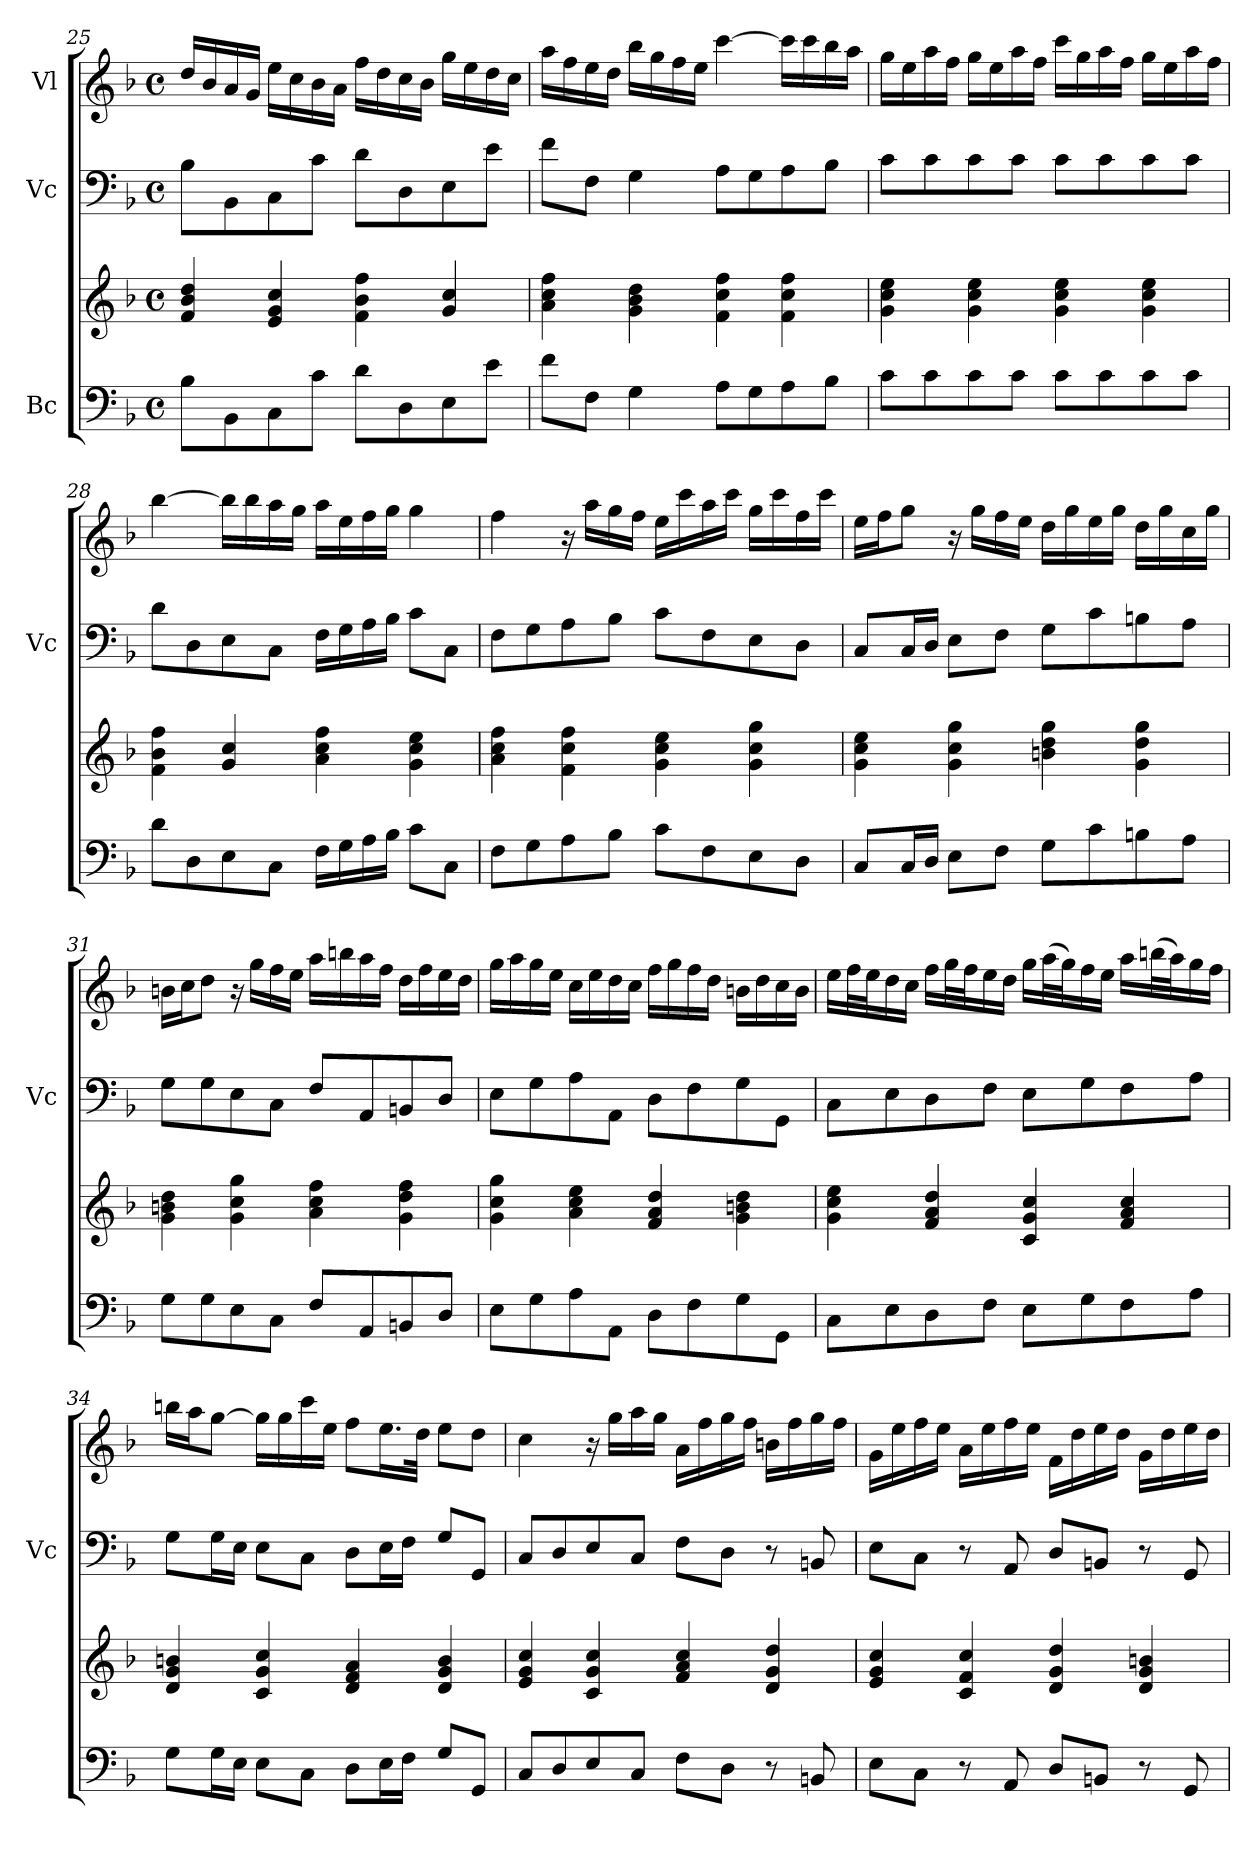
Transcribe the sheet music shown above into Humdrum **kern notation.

**kern	**kern	**kern	**kern
*part3	*part3	*part2	*part1
*staff4	*staff3	*staff2	*staff1
*I"Bc	*	*I"Vc	*I"Vl
*	*	*I'Vc	*
*clefF4	*clefG2	*clefF4	*clefG2
*k[b-]	*k[b-]	*k[b-]	*k[b-]
*M4/4	*M4/4	*M4/4	*M4/4
*met(c)	*met(c)	*met(c)	*met(c)
=25	=25	=25	=25
8B-\L	4f/ 4b-/ 4dd/	8B-\L	16dd/LL
.	.	.	16b-/
8BB-\	.	8BB-\	16a/
.	.	.	16g/JJ
8C\	4e/ 4g/ 4cc/	8C\	16ee\LL
.	.	.	16cc\
8c\J	.	8c\J	16b-\
.	.	.	16a\JJ
8d\L	4f\ 4b-\ 4ff\	8d\L	16ff\LL
.	.	.	16dd\
8D\	.	8D\	16cc\
.	.	.	16b-\JJ
8E\	4g/ 4cc/	8E\	16gg\LL
.	.	.	16ee\
8e\J	.	8e\J	16dd\
.	.	.	16cc\JJ
!!LO:LB:g=z
=26	=26	=26	=26
8f\L	4a\ 4cc\ 4ff\	8f\L	16aa\LL
.	.	.	16ff\
8F\J	.	8F\J	16ee\
.	.	.	16dd\JJ
4G\	4g\ 4b-\ 4dd\	4G\	16bb-\LL
.	.	.	16gg\
.	.	.	16ff\
.	.	.	16ee\JJ
8A\L	4f\ 4cc\ 4ff\	8A\L	[4ccc\
8G\	.	8G\	.
8A\	4f\ 4cc\ 4ff\	8A\	16ccc\LL]
.	.	.	16ccc\
8B-\J	.	8B-\J	16bb-\
.	.	.	16aa\JJ
=27	=27	=27	=27
8c\L	4g\ 4cc\ 4ee\	8c\L	16gg\LL
.	.	.	16ee\
8c\	.	8c\	16aa\
.	.	.	16ff\JJ
8c\	4g\ 4cc\ 4ee\	8c\	16gg\LL
.	.	.	16ee\
8c\J	.	8c\J	16aa\
.	.	.	16ff\JJ
8c\L	4g\ 4cc\ 4ee\	8c\L	16ccc\LL
.	.	.	16gg\
8c\	.	8c\	16aa\
.	.	.	16ff\JJ
8c\	4g\ 4cc\ 4ee\	8c\	16gg\LL
.	.	.	16ee\
8c\J	.	8c\J	16aa\
.	.	.	16ff\JJ
=28	=28	=28	=28
8d\L	4f\ 4b-\ 4ff\	8d\L	[4bb-\
8D\	.	8D\	.
8E\	4g/ 4cc/	8E\	16bb-\LL]
.	.	.	16bb-\
8C\J	.	8C\J	16aa\
.	.	.	16gg\JJ
16F\LL	4a\ 4cc\ 4ff\	16F\LL	16aa\LL
16G\	.	16G\	16ee\
16A\	.	16A\	16ff\
16B-\JJ	.	16B-\JJ	16gg\JJ
8c\L	4g\ 4cc\ 4ee\	8c\L	4gg\
8C\J	.	8C\J	.
=29	=29	=29	=29
8F\L	4a\ 4cc\ 4ff\	8F\L	4ff\
8G\	.	8G\	.
8A\	4f\ 4cc\ 4ff\	8A\	16r
.	.	.	16aa\LL
8B-\J	.	8B-\J	16gg\
.	.	.	16ff\JJ
8c\L	4g\ 4cc\ 4ee\	8c\L	16ee\LL
.	.	.	16ccc\
8F\	.	8F\	16aa\
.	.	.	16ccc\JJ
8E\	4g\ 4cc\ 4gg\	8E\	16gg\LL
.	.	.	16ccc\
8D\J	.	8D\J	16ff\
.	.	.	16ccc\JJ
!!LO:PB:g=z
=30	=30	=30	=30
8C/L	4g\ 4cc\ 4ee\	8C/L	16ee\LL
.	.	.	16ff\J
16C/L	.	16C/L	8gg\J
16D/JJ	.	16D/JJ	.
8E\L	4g\ 4cc\ 4gg\	8E\L	16r
.	.	.	16gg\LL
8F\J	.	8F\J	16ff\
.	.	.	16ee\JJ
8G\L	4bn\ 4dd\ 4gg\	8G\L	16dd\LL
.	.	.	16gg\
8c\	.	8c\	16ee\
.	.	.	16gg\JJ
8Bn\	4g\ 4dd\ 4gg\	8Bn\	16dd\LL
.	.	.	16gg\
8A\J	.	8A\J	16cc\
.	.	.	16gg\JJ
=31	=31	=31	=31
8G\L	4g\ 4bn\ 4dd\	8G\L	16bn\LL
.	.	.	16cc\J
8G\	.	8G\	8dd\J
8E\	4g\ 4cc\ 4gg\	8E\	16r
.	.	.	16gg\LL
8C\J	.	8C\J	16ff\
.	.	.	16ee\JJ
8F/L	4a\ 4cc\ 4ff\	8F/L	16aa\LL
.	.	.	16bbn\
8AA/	.	8AA/	16aa\
.	.	.	16ff\JJ
8BBn/	4g\ 4dd\ 4ff\	8BBn/	16dd\LL
.	.	.	16ff\
8D/J	.	8D/J	16ee\
.	.	.	16dd\JJ
=32	=32	=32	=32
8E\L	4g\ 4cc\ 4gg\	8E\L	16gg\LL
.	.	.	16aa\
8G\	.	8G\	16gg\
.	.	.	16ee\JJ
8A\	4a\ 4cc\ 4ee\	8A\	16cc\LL
.	.	.	16ee\
8AA\J	.	8AA\J	16dd\
.	.	.	16cc\JJ
8D\L	4f/ 4a/ 4dd/	8D\L	16ff\LL
.	.	.	16gg\
8F\	.	8F\	16ff\
.	.	.	16dd\JJ
8G\	4g\ 4bn\ 4dd\	8G\	16bn\LL
.	.	.	16dd\
8GG\J	.	8GG\J	16cc\
.	.	.	16b\JJ
!!LO:LB:g=z
=33	=33	=33	=33
8C\L	4g\ 4cc\ 4ee\	8C\L	16ee\LL
.	.	.	32ff\L
.	.	.	32ee\J
8E\	.	8E\	16dd\
.	.	.	16cc\JJ
8D\	4f/ 4a/ 4dd/	8D\	16ff\LL
.	.	.	32gg\L
.	.	.	32ff\J
8F\J	.	8F\J	16ee\
.	.	.	16dd\JJ
8E\L	4c/ 4g/ 4cc/	8E\L	16gg\LL
.	.	.	(32aa\L
.	.	.	32gg\J)
8G\	.	8G\	16ff\
.	.	.	16ee\JJ
8F\	4f/ 4a/ 4cc/	8F\	16aa\LL
.	.	.	(32bbn\L
.	.	.	32aa\J)
8A\J	.	8A\J	16gg\
.	.	.	16ff\JJ
=34	=34	=34	=34
8G\L	4d/ 4g/ 4bn/	8G\L	16bbn\LL
.	.	.	16aa\J
16G\L	.	16G\L	[8gg\J
16E\JJ	.	16E\JJ	.
8E\L	4c/ 4g/ 4cc/	8E\L	16gg\LL]
.	.	.	16gg\
8C\J	.	8C\J	16ccc\
.	.	.	16ee\JJ
8D\L	4d/ 4f/ 4a/	8D\L	8ff\L
16E\L	.	16E\L	16.ee\L
16F\JJ	.	16F\JJ	.
.	.	.	32dd\JJk
8G/L	4d/ 4g/ 4b/	8G/L	8ee\L
8GG/J	.	8GG/J	8dd\J
=35	=35	=35	=35
8C/L	4e/ 4g/ 4cc/	8C/L	4cc\
8D/	.	8D/	.
8E/	4c/ 4g/ 4cc/	8E/	16r
.	.	.	16gg\LL
8C/J	.	8C/J	16aa\
.	.	.	16gg\JJ
8F\L	4f/ 4a/ 4cc/	8F\L	16a\LL
.	.	.	16ff\
8D\J	.	8D\J	16gg\
.	.	.	16ff\JJ
8r	4d/ 4g/ 4dd/	8r	16bn\LL
.	.	.	16ff\
8BBn/	.	8BBn/	16gg\
.	.	.	16ff\JJ
!!LO:LB:g=z
=36	=36	=36	=36
8E\L	4e/ 4g/ 4cc/	8E\L	16g\LL
.	.	.	16ee\
8C\J	.	8C\J	16ff\
.	.	.	16ee\JJ
8r	4c/ 4f/ 4cc/	8r	16a\LL
.	.	.	16ee\
8AA/	.	8AA/	16ff\
.	.	.	16ee\JJ
8D/L	4d/ 4g/ 4dd/	8D/L	16f\LL
.	.	.	16dd\
8BBn/J	.	8BBn/J	16ee\
.	.	.	16dd\JJ
8r	4d/ 4g/ 4bn/	8r	16g\LL
.	.	.	16dd\
8GG/	.	8GG/	16ee\
.	.	.	16dd\JJ
=	=	=	=
*-	*-	*-	*-
